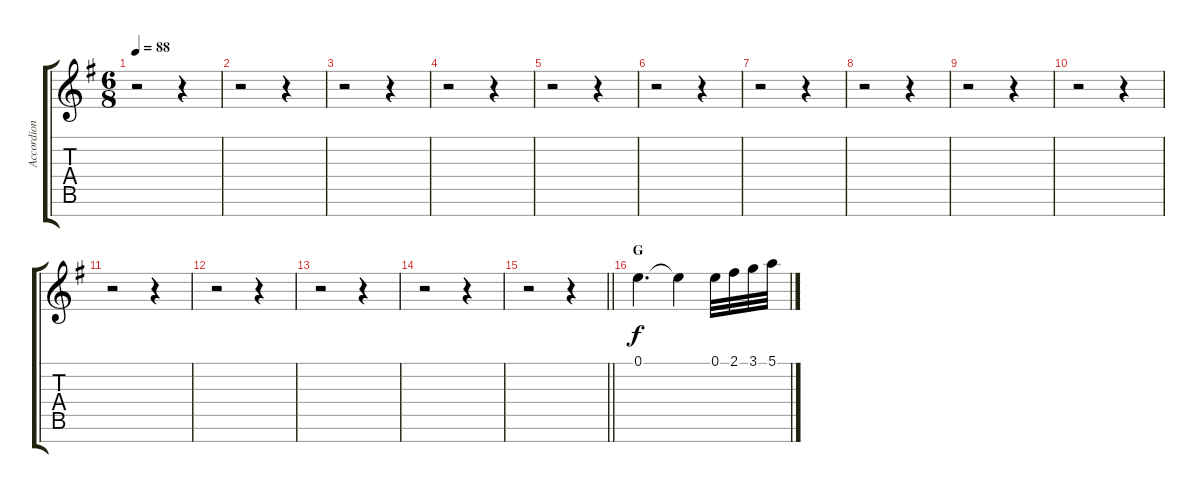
\track ("Accordion I" "Accordion ") {instrument accordion}
\staff {score tabs}
\tuning (E5 B4 G4 D4 A3 E3 B2) {hide}
\ts (6 8)
\tempo 88
\clef g2
\ks g
r.2{dy f} r.4 |
r.2 r.4 |
r.2 r.4 |
r.2 r.4 |
r.2 r.4 |
r.2 r.4 |
r.2 r.4 |
r.2 r.4 |
r.2 r.4 |
r.2 r.4 |
r.2 r.4 |
r.2 r.4 |
r.2 r.4 |
r.2 r.4 |
\barLineRight lightlight
r.2 r.4 |
\section ("" "G")
0.1.4{d} 0.1{t}.4 0.1.32 2.1.32 3.1.32 5.1.32
